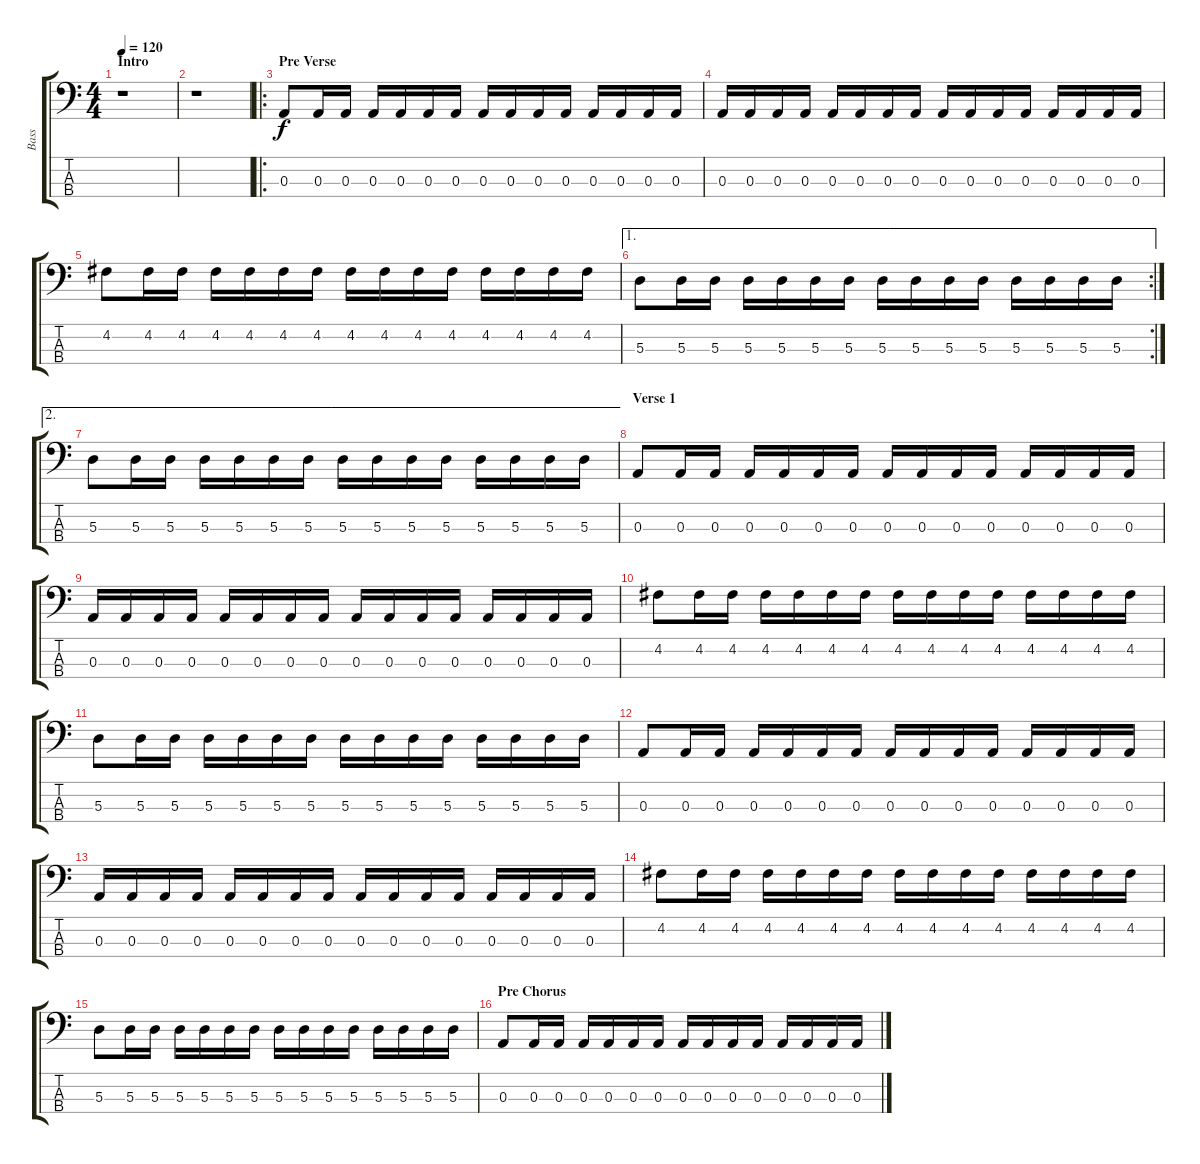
\track ("Bass" "Bass") {instrument slapbass2}
\staff {score tabs}
\tuning (G2 D2 A1 E1) {hide}
\ts (4 4)
\section ("" "Intro")
\tempo 120
\clef f4
\ks c
r.1{dy f instrument slapbass2} |
r.1 |
\ro
\section ("" "Pre Verse")
0.3.8 0.3.16 0.3.16 0.3.16 0.3.16 0.3.16 0.3.16 0.3.16 0.3.16 0.3.16 0.3.16 0.3.16 0.3.16 0.3.16 0.3.16 |
0.3.16 0.3.16 0.3.16 0.3.16 0.3.16 0.3.16 0.3.16 0.3.16 0.3.16 0.3.16 0.3.16 0.3.16 0.3.16 0.3.16 0.3.16 0.3.16 |
4.2.8 4.2.16 4.2.16 4.2.16 4.2.16 4.2.16 4.2.16 4.2.16 4.2.16 4.2.16 4.2.16 4.2.16 4.2.16 4.2.16 4.2.16 |
\ae 1
\rc 2
5.3.8 5.3.16 5.3.16 5.3.16 5.3.16 5.3.16 5.3.16 5.3.16 5.3.16 5.3.16 5.3.16 5.3.16 5.3.16 5.3.16 5.3.16 |
\ae 2
5.3.8 5.3.16 5.3.16 5.3.16 5.3.16 5.3.16 5.3.16 5.3.16 5.3.16 5.3.16 5.3.16 5.3.16 5.3.16 5.3.16 5.3.16 |
\section ("" "Verse 1")
0.3.8 0.3.16 0.3.16 0.3.16 0.3.16 0.3.16 0.3.16 0.3.16 0.3.16 0.3.16 0.3.16 0.3.16 0.3.16 0.3.16 0.3.16 |
0.3.16 0.3.16 0.3.16 0.3.16 0.3.16 0.3.16 0.3.16 0.3.16 0.3.16 0.3.16 0.3.16 0.3.16 0.3.16 0.3.16 0.3.16 0.3.16 |
4.2.8 4.2.16 4.2.16 4.2.16 4.2.16 4.2.16 4.2.16 4.2.16 4.2.16 4.2.16 4.2.16 4.2.16 4.2.16 4.2.16 4.2.16 |
5.3.8 5.3.16 5.3.16 5.3.16 5.3.16 5.3.16 5.3.16 5.3.16 5.3.16 5.3.16 5.3.16 5.3.16 5.3.16 5.3.16 5.3.16 |
0.3.8 0.3.16 0.3.16 0.3.16 0.3.16 0.3.16 0.3.16 0.3.16 0.3.16 0.3.16 0.3.16 0.3.16 0.3.16 0.3.16 0.3.16 |
0.3.16 0.3.16 0.3.16 0.3.16 0.3.16 0.3.16 0.3.16 0.3.16 0.3.16 0.3.16 0.3.16 0.3.16 0.3.16 0.3.16 0.3.16 0.3.16 |
4.2.8 4.2.16 4.2.16 4.2.16 4.2.16 4.2.16 4.2.16 4.2.16 4.2.16 4.2.16 4.2.16 4.2.16 4.2.16 4.2.16 4.2.16 |
5.3.8 5.3.16 5.3.16 5.3.16 5.3.16 5.3.16 5.3.16 5.3.16 5.3.16 5.3.16 5.3.16 5.3.16 5.3.16 5.3.16 5.3.16 |
\section ("" "Pre Chorus")
0.3.8 0.3.16 0.3.16 0.3.16 0.3.16 0.3.16 0.3.16 0.3.16 0.3.16 0.3.16 0.3.16 0.3.16 0.3.16 0.3.16 0.3.16
